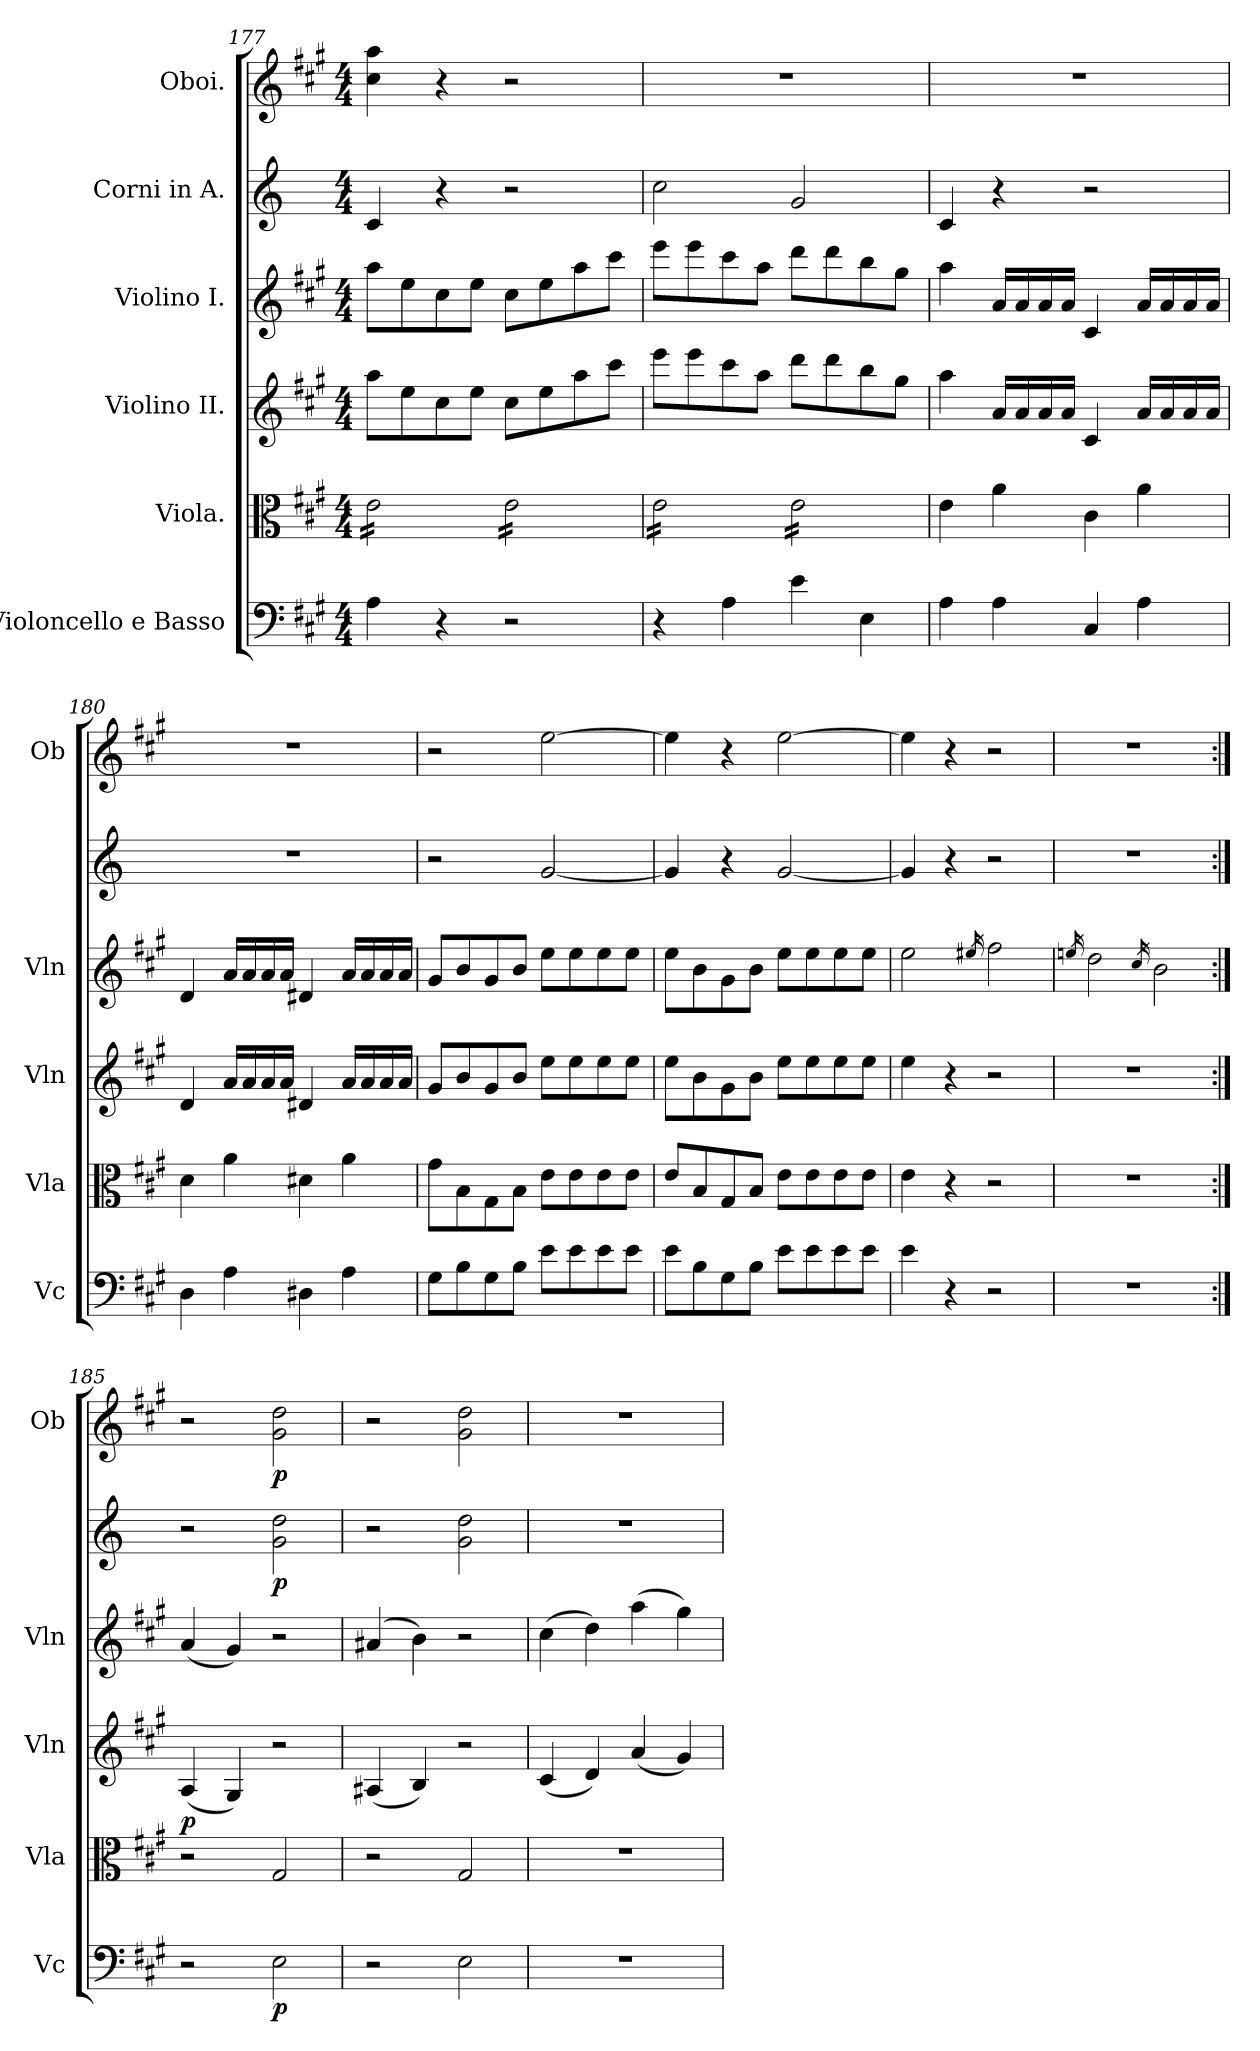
**kern	**dynam	**kern	**dynam	**kern	**kern	**kern	**dynam	**kern	**dynam
*part6	*part6	*part5	*part5	*part4	*part3	*part2	*part2	*part1	*part1
*staff6	*staff6	*staff5	*staff5	*staff4	*staff3	*staff2	*staff2	*staff1	*staff1
*I"Violoncello e Basso	*	*I"Viola.	*	*I"Violino II.	*I"Violino I.	*I"Corni in A.	*	*I"Oboi.	*
*I'Vc	*	*I'Vla	*	*I'Vln	*I'Vln	*	*	*I'Ob	*
*clefF4	*	*clefC3	*	*clefG2	*clefG2	*clefG2	*	*clefG2	*
*	*	*	*	*	*	*ITrd2c3	*	*	*
*k[f#c#g#]	*	*k[f#c#g#]	*	*k[f#c#g#]	*k[f#c#g#]	*k[f#c#g#]	*	*k[f#c#g#]	*
*M4/4	*	*M4/4	*	*M4/4	*M4/4	*M4/4	*	*M4/4	*
=177	=177	=177	=177	=177	=177	=177	=177	=177	=177
*	*	*tremolo	*	*	*	*	*	*	*
4A\	.	16e\LL	.	8aa\L	8aa\L	4A/	.	4cc#\ 4aa\	.
.	.	16e\	.	.	.	.	.	.	.
.	.	16e\	.	8ee\	8ee\	.	.	.	.
.	.	16e\	.	.	.	.	.	.	.
4r	.	16e\	.	8cc#\	8cc#\	4r	.	4r	.
.	.	16e\	.	.	.	.	.	.	.
.	.	16e\	.	8ee\J	8ee\J	.	.	.	.
.	.	16e\JJ	.	.	.	.	.	.	.
2r	.	16e\LL	.	8cc#\L	8cc#\L	2r	.	2r	.
.	.	16e\	.	.	.	.	.	.	.
.	.	16e\	.	8ee\	8ee\	.	.	.	.
.	.	16e\	.	.	.	.	.	.	.
.	.	16e\	.	8aa\	8aa\	.	.	.	.
.	.	16e\	.	.	.	.	.	.	.
.	.	16e\	.	8ccc#\J	8ccc#\J	.	.	.	.
.	.	16e\JJ	.	.	.	.	.	.	.
!!LO:PB:g=z
=178	=178	=178	=178	=178	=178	=178	=178	=178	=178
4r	.	16e\LL	.	8eee\L	8eee\L	2a\	.	1r	.
.	.	16e\	.	.	.	.	.	.	.
.	.	16e\	.	8eee\	8eee\	.	.	.	.
.	.	16e\	.	.	.	.	.	.	.
4A\	.	16e\	.	8ccc#\	8ccc#\	.	.	.	.
.	.	16e\	.	.	.	.	.	.	.
.	.	16e\	.	8aa\J	8aa\J	.	.	.	.
.	.	16e\JJ	.	.	.	.	.	.	.
4e\	.	16e\LL	.	8ddd\L	8ddd\L	2e/	.	.	.
.	.	16e\	.	.	.	.	.	.	.
.	.	16e\	.	8ddd\	8ddd\	.	.	.	.
.	.	16e\	.	.	.	.	.	.	.
4E\	.	16e\	.	8bb\	8bb\	.	.	.	.
.	.	16e\	.	.	.	.	.	.	.
.	.	16e\	.	8gg#\J	8gg#\J	.	.	.	.
.	.	16e\JJ	.	.	.	.	.	.	.
*	*	*Xtremolo	*	*	*	*	*	*	*
=179	=179	=179	=179	=179	=179	=179	=179	=179	=179
4A\	.	4e\	.	4aa\	4aa\	4A/	.	1r	.
4A\	.	4a\	.	16a/LL	16a/LL	4r	.	.	.
.	.	.	.	16a/	16a/	.	.	.	.
.	.	.	.	16a/	16a/	.	.	.	.
.	.	.	.	16a/JJ	16a/JJ	.	.	.	.
4C#/	.	4c#\	.	4c#/	4c#/	2r	.	.	.
4A\	.	4a\	.	16a/LL	16a/LL	.	.	.	.
.	.	.	.	16a/	16a/	.	.	.	.
.	.	.	.	16a/	16a/	.	.	.	.
.	.	.	.	16a/JJ	16a/JJ	.	.	.	.
=180	=180	=180	=180	=180	=180	=180	=180	=180	=180
4D\	.	4d\	.	4d/	4d/	1r	.	1r	.
4A\	.	4a\	.	16a/LL	16a/LL	.	.	.	.
.	.	.	.	16a/	16a/	.	.	.	.
.	.	.	.	16a/	16a/	.	.	.	.
.	.	.	.	16a/JJ	16a/JJ	.	.	.	.
4D#X\	.	4d#X\	.	4d#X/	4d#X/	.	.	.	.
4A\	.	4a\	.	16a/LL	16a/LL	.	.	.	.
.	.	.	.	16a/	16a/	.	.	.	.
.	.	.	.	16a/	16a/	.	.	.	.
.	.	.	.	16a/JJ	16a/JJ	.	.	.	.
!!LO:LB:g=z
=181	=181	=181	=181	=181	=181	=181	=181	=181	=181
8G#\L	.	8g#\L	.	8g#/L	8g#/L	2r	.	2r	.
8B\	.	8B\	.	8b/	8b/	.	.	.	.
8G#\	.	8G#\	.	8g#/	8g#/	.	.	.	.
8B\J	.	8B\J	.	8b/J	8b/J	.	.	.	.
8e\L	.	8e\L	.	8ee\L	8ee\L	[2e/	.	[2ee\	.
8e\	.	8e\	.	8ee\	8ee\	.	.	.	.
8e\	.	8e\	.	8ee\	8ee\	.	.	.	.
8e\J	.	8e\J	.	8ee\J	8ee\J	.	.	.	.
=182	=182	=182	=182	=182	=182	=182	=182	=182	=182
8e\L	.	8e/L	.	8ee\L	8ee\L	4e/]	.	4ee\]	.
8B\	.	8B/	.	8b\	8b\	.	.	.	.
8G#\	.	8G#/	.	8g#\	8g#\	4r	.	4r	.
8B\J	.	8B/J	.	8b\J	8b\J	.	.	.	.
8e\L	.	8e\L	.	8ee\L	8ee\L	[2e/	.	[2ee\	.
8e\	.	8e\	.	8ee\	8ee\	.	.	.	.
8e\	.	8e\	.	8ee\	8ee\	.	.	.	.
8e\J	.	8e\J	.	8ee\J	8ee\J	.	.	.	.
=183	=183	=183	=183	=183	=183	=183	=183	=183	=183
4e\	.	4e\	.	4ee\	2ee\	4e/]	.	4ee\]	.
4r	.	4r	.	4r	.	4r	.	4r	.
.	.	.	.	.	16qee#X/	.	.	.	.
2r	.	2r	.	2r	2ff#\	2r	.	2r	.
=184	=184	=184	=184	=184	=184	=184	=184	=184	=184
.	.	.	.	.	16qeen/	.	.	.	.
1r	.	1r	.	1r	2dd\	1r	.	1r	.
.	.	.	.	.	16qcc#/	.	.	.	.
.	.	.	.	.	2b\	.	.	.	.
!!LO:PB:g=z
=185:|!	=185:|!	=185:|!	=185:|!	=185:|!	=185:|!	=185:|!	=185:|!	=185:|!	=185:|!
!	!	!	!LO:DY:a	!	!	!	!	!	!
2r	.	2r	p	(<4A/	(<4a/	2r	.	2r	.
.	.	.	.	4G#/)	4g#/)	.	.	.	.
!	!LO:DY:b	!	!	!	!	!	!LO:DY:b	!	!LO:DY:b
2E\	p	2G#/	.	2r	2r	2e\ 2b\	p	2g#\ 2dd\	p
=186	=186	=186	=186	=186	=186	=186	=186	=186	=186
2r	.	2r	.	(<4A#X/	(>4a#X/	2r	.	2r	.
.	.	.	.	4B/)	4b\)	.	.	.	.
2E\	.	2G#/	.	2r	2r	2e\ 2b\	.	2g#\ 2dd\	.
=187	=187	=187	=187	=187	=187	=187	=187	=187	=187
1r	.	1r	.	(<4c#/	(>4cc#\	1r	.	1r	.
.	.	.	.	4d/)	4dd\)	.	.	.	.
.	.	.	.	(<4a/	(>4aa\	.	.	.	.
.	.	.	.	4g#/)	4gg#\)	.	.	.	.
=	=	=	=	=	=	=	=	=	=
*-	*-	*-	*-	*-	*-	*-	*-	*-	*-
